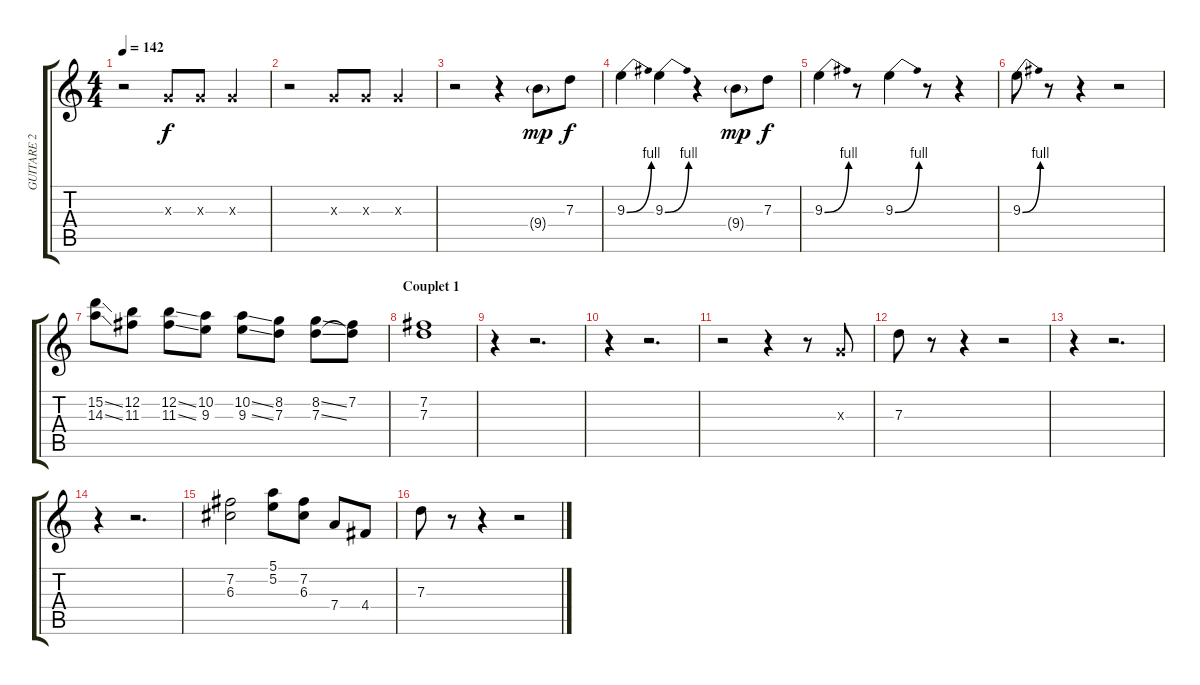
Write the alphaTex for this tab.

\track ("GUITARE 2" "GUITARE 2") {instrument overdrivenguitar}
\staff {score tabs}
\tuning (E4 B3 G3 D3 A2 E2) {hide}
\ts (4 4)
\tempo 142
\clef g2
\ks c
r.2{dy f} 0.3{x}.8 0.3{x}.8 0.3{x}.4 |
r.2 0.3{x}.8 0.3{x}.8 0.3{x}.4 |
r.2 r.4 9.4{g}.8{dy mp} 7.3.8{dy f} |
9.3{be (bend 0 0 60 4)}.4 9.3{be (bend 0 0 60 4)}.4 r.4 9.4{g}.8{dy mp} 7.3.8{dy f} |
9.3{be (bend 0 0 60 4)}.4 r.8 9.3{be (bend 0 0 60 4)}.4 r.8 r.4 |
9.3{be (bend 0 0 60 4)}.8 r.8 r.4 r.2 |
(15.2{ss} 14.3{ss}).8 (12.2 11.3).8 (12.2{ss} 11.3{ss}).8 (10.2 9.3).8 (10.2{ss} 9.3{ss}).8 (8.2 7.3).8 (8.2{ss} 7.3{ss}).8 (7.2 7.3{t}).8 |
\section ("" "Couplet 1")
(7.2 7.3).1 |
r.4 r.2{d} |
r.4 r.2{d} |
r.2 r.4 r.8 0.3{x}.8 |
7.3.8 r.8 r.4 r.2 |
r.4 r.2{d} |
r.4 r.2{d} |
(7.2 6.3).2 (5.1 5.2).8 (7.2 6.3).8 7.4.8 4.4.8 |
7.3.8 r.8 r.4 r.2
